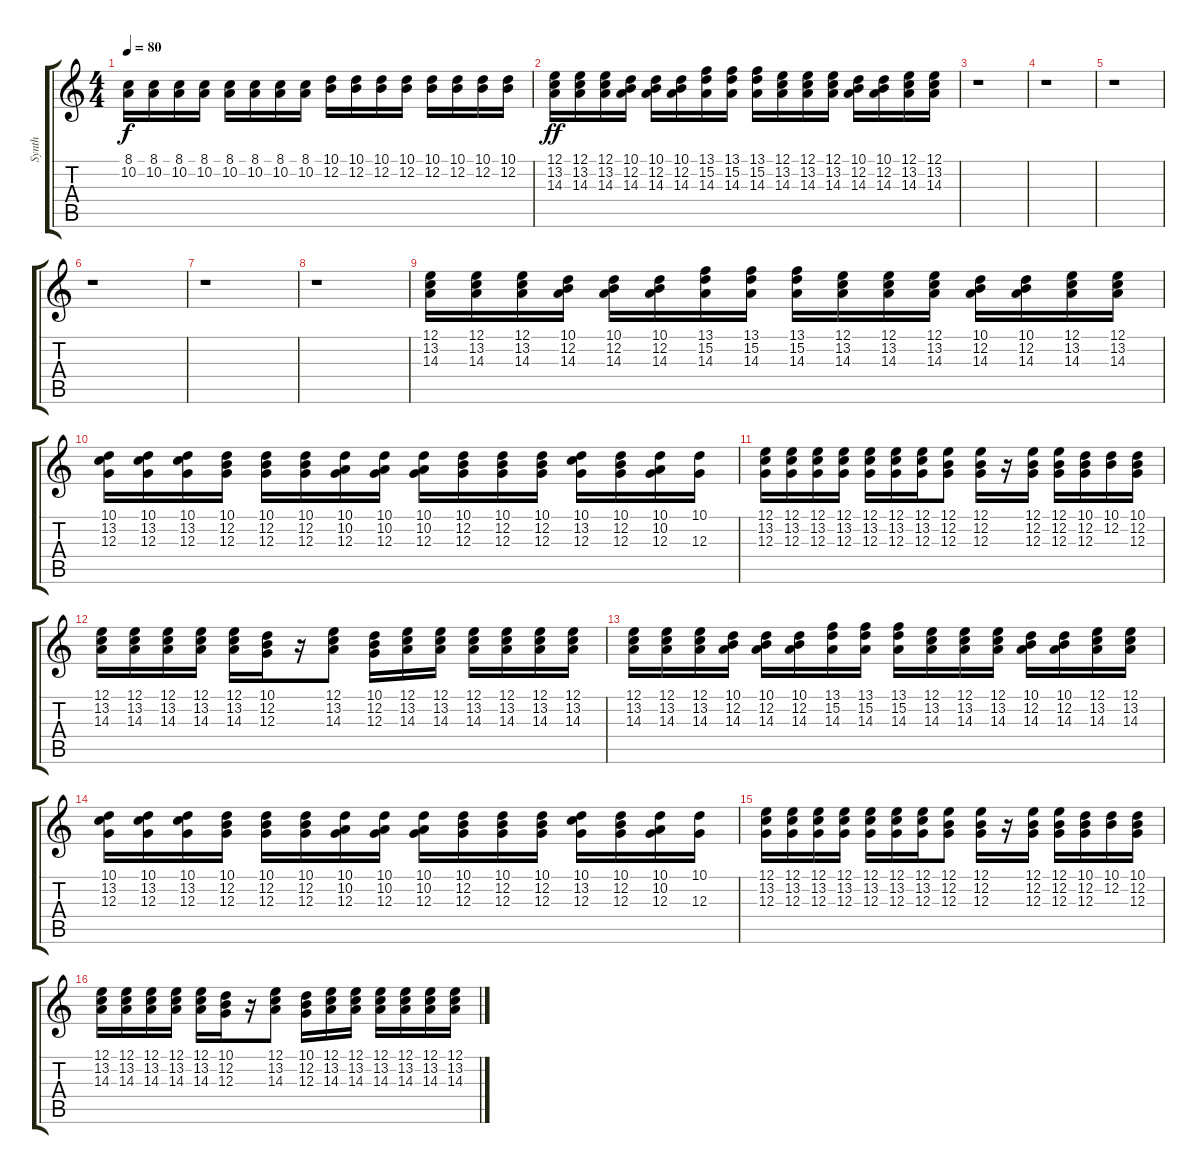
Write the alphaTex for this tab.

\track ("Synth" "Synth") {instrument lead1square}
\staff {score tabs}
\tuning (E4 B3 G3 D3 A2 E2) {hide}
\ts (4 4)
\tempo 80
\clef g2
\ks c
(8.1 10.2).16{dy f} (8.1 10.2).16 (8.1 10.2).16 (8.1 10.2).16 (8.1 10.2).16 (8.1 10.2).16 (8.1 10.2).16 (8.1 10.2).16 (10.1 12.2).16 (10.1 12.2).16 (10.1 12.2).16 (10.1 12.2).16 (10.1 12.2).16 (10.1 12.2).16 (10.1 12.2).16 (10.1 12.2).16 |
(12.1 13.2 14.3).16{dy ff} (12.1 13.2 14.3).16 (12.1 13.2 14.3).16 (10.1 12.2 14.3).16 (10.1 12.2 14.3).16 (10.1 12.2 14.3).16 (13.1 15.2 14.3).16 (13.1 15.2 14.3).16 (13.1 15.2 14.3).16 (12.1 13.2 14.3).16 (12.1 13.2 14.3).16 (12.1 13.2 14.3).16 (10.1 12.2 14.3).16 (10.1 12.2 14.3).16 (12.1 13.2 14.3).16 (12.1 13.2 14.3).16 |
r.1 |
r.1 |
r.1 |
r.1 |
r.1 |
r.1 |
(12.1 13.2 14.3).16 (12.1 13.2 14.3).16 (12.1 13.2 14.3).16 (10.1 12.2 14.3).16 (10.1 12.2 14.3).16 (10.1 12.2 14.3).16 (13.1 15.2 14.3).16 (13.1 15.2 14.3).16 (13.1 15.2 14.3).16 (12.1 13.2 14.3).16 (12.1 13.2 14.3).16 (12.1 13.2 14.3).16 (10.1 12.2 14.3).16 (10.1 12.2 14.3).16 (12.1 13.2 14.3).16 (12.1 13.2 14.3).16 |
(10.1 13.2 12.3).16 (10.1 13.2 12.3).16 (10.1 13.2 12.3).16 (10.1 12.2 12.3).16 (10.1 12.2 12.3).16 (10.1 12.2 12.3).16 (10.1 10.2 12.3).16 (10.1 10.2 12.3).16 (10.1 10.2 12.3).16 (10.1 12.2 12.3).16 (10.1 12.2 12.3).16 (10.1 12.2 12.3).16 (10.1 13.2 12.3).16 (10.1 12.2 12.3).16 (10.1 10.2 12.3).16 (10.1 12.3).16 |
(12.1 13.2 12.3).16 (12.1 13.2 12.3).16 (12.1 13.2 12.3).16 (12.1 13.2 12.3).16 (12.1 13.2 12.3).16 (12.1 13.2 12.3).16 (12.1 13.2 12.3).16 (12.1 12.2 12.3).8 (12.1 12.2 12.3).16 r.16 (12.1 12.2 12.3).16 (12.1 12.2 12.3).16 (10.1 12.2 12.3).16 (10.1 12.2).16 (10.1 12.2 12.3).16 |
(12.1 13.2 14.3).16 (12.1 13.2 14.3).16 (12.1 13.2 14.3).16 (12.1 13.2 14.3).16 (12.1 13.2 14.3).16 (10.1 12.2 12.3).16 r.16 (12.1 13.2 14.3).8 (10.1 12.2 12.3).16 (12.1 13.2 14.3).16 (12.1 13.2 14.3).16 (12.1 13.2 14.3).16 (12.1 13.2 14.3).16 (12.1 13.2 14.3).16 (12.1 13.2 14.3).16 |
(12.1 13.2 14.3).16 (12.1 13.2 14.3).16 (12.1 13.2 14.3).16 (10.1 12.2 14.3).16 (10.1 12.2 14.3).16 (10.1 12.2 14.3).16 (13.1 15.2 14.3).16 (13.1 15.2 14.3).16 (13.1 15.2 14.3).16 (12.1 13.2 14.3).16 (12.1 13.2 14.3).16 (12.1 13.2 14.3).16 (10.1 12.2 14.3).16 (10.1 12.2 14.3).16 (12.1 13.2 14.3).16 (12.1 13.2 14.3).16 |
(10.1 13.2 12.3).16 (10.1 13.2 12.3).16 (10.1 13.2 12.3).16 (10.1 12.2 12.3).16 (10.1 12.2 12.3).16 (10.1 12.2 12.3).16 (10.1 10.2 12.3).16 (10.1 10.2 12.3).16 (10.1 10.2 12.3).16 (10.1 12.2 12.3).16 (10.1 12.2 12.3).16 (10.1 12.2 12.3).16 (10.1 13.2 12.3).16 (10.1 12.2 12.3).16 (10.1 10.2 12.3).16 (10.1 12.3).16 |
(12.1 13.2 12.3).16 (12.1 13.2 12.3).16 (12.1 13.2 12.3).16 (12.1 13.2 12.3).16 (12.1 13.2 12.3).16 (12.1 13.2 12.3).16 (12.1 13.2 12.3).16 (12.1 12.2 12.3).8 (12.1 12.2 12.3).16 r.16 (12.1 12.2 12.3).16 (12.1 12.2 12.3).16 (10.1 12.2 12.3).16 (10.1 12.2).16 (10.1 12.2 12.3).16 |
(12.1 13.2 14.3).16 (12.1 13.2 14.3).16 (12.1 13.2 14.3).16 (12.1 13.2 14.3).16 (12.1 13.2 14.3).16 (10.1 12.2 12.3).16 r.16 (12.1 13.2 14.3).8 (10.1 12.2 12.3).16 (12.1 13.2 14.3).16 (12.1 13.2 14.3).16 (12.1 13.2 14.3).16 (12.1 13.2 14.3).16 (12.1 13.2 14.3).16 (12.1 13.2 14.3).16
